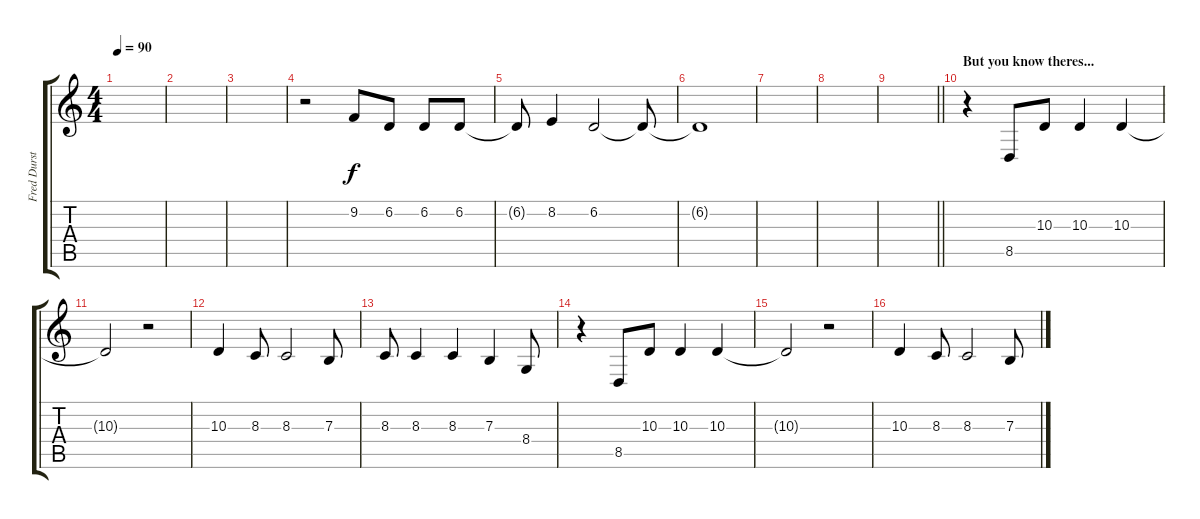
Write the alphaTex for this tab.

\track ("Fred Durst (Unmute)" "Fred Durst") {mute instrument lead1square}
\staff {score tabs}
\tuning (Db4 Ab3 E3 B2 Gb2 B1) {hide}
\ts (4 4)
\tempo 90
\clef g2
\ks c
|
|
|
r.2 9.2.8 6.2.8 6.2.8 6.2.8 |
6.2{t}.8 8.2.4 6.2.2 6.2{t}.8 |
6.2{t}.1 |
|
|
\barLineRight lightlight
|
\section ("" "But you know theres...")
r.4 8.5.8 10.3.8 10.3.4 10.3.4 |
10.3{t}.2 r.2 |
10.3.4 8.3.8 8.3.2 7.3.8 |
8.3.8 8.3.4 8.3.4 7.3.4 8.4.8 |
r.4 8.5.8 10.3.8 10.3.4 10.3.4 |
10.3{t}.2 r.2 |
10.3.4 8.3.8 8.3.2 7.3.8
